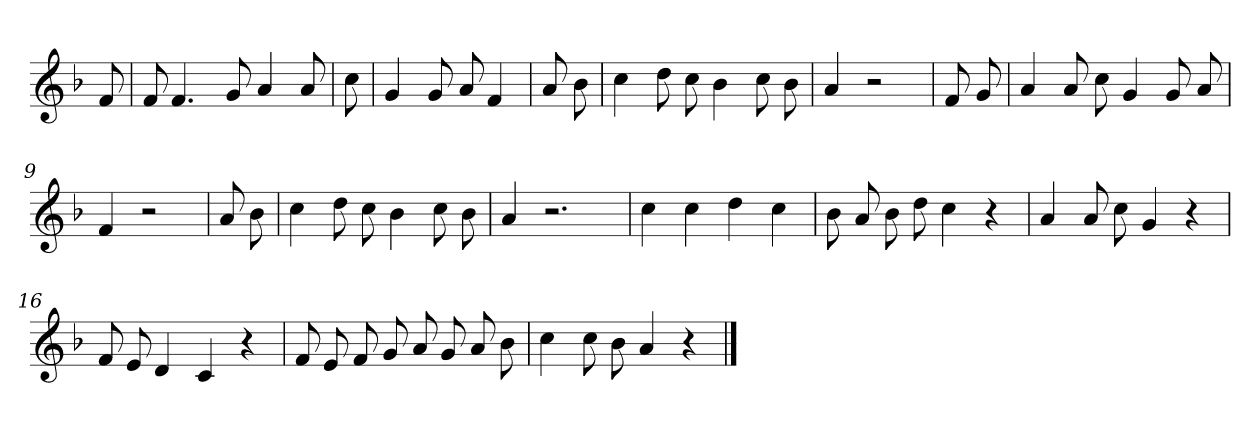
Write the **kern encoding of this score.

**kern
*part1
*staff1
*clefG2
*k[b-]
*F:
=
8f
=1
8f
4.f
8g
4a
8a
=2y
8cc
=3
4g
8g
8a
4f
=4
8a
8b-
=5
4cc
8dd
8cc
4b-
8cc
8b-
=6
4a
2r
=7
8f
8g
=8
4a
8a
8cc
4g
8g
8a
=9
4f
2r
=10
8a
8b-
=11
4cc
8dd
8cc
4b-
8cc
8b-
=12
4a
2.r
=13
4cc
4cc
4dd
4cc
=14
8b-
8a
8b-
8dd
4cc
4r
=15
4a
8a
8cc
4g
4r
=16
8f
8e
4d
4c
4r
=17
8f
8e
8f
8g
8a
8g
8a
8b-
=18
4cc
8cc
8b-
4a
4r
==
*-
